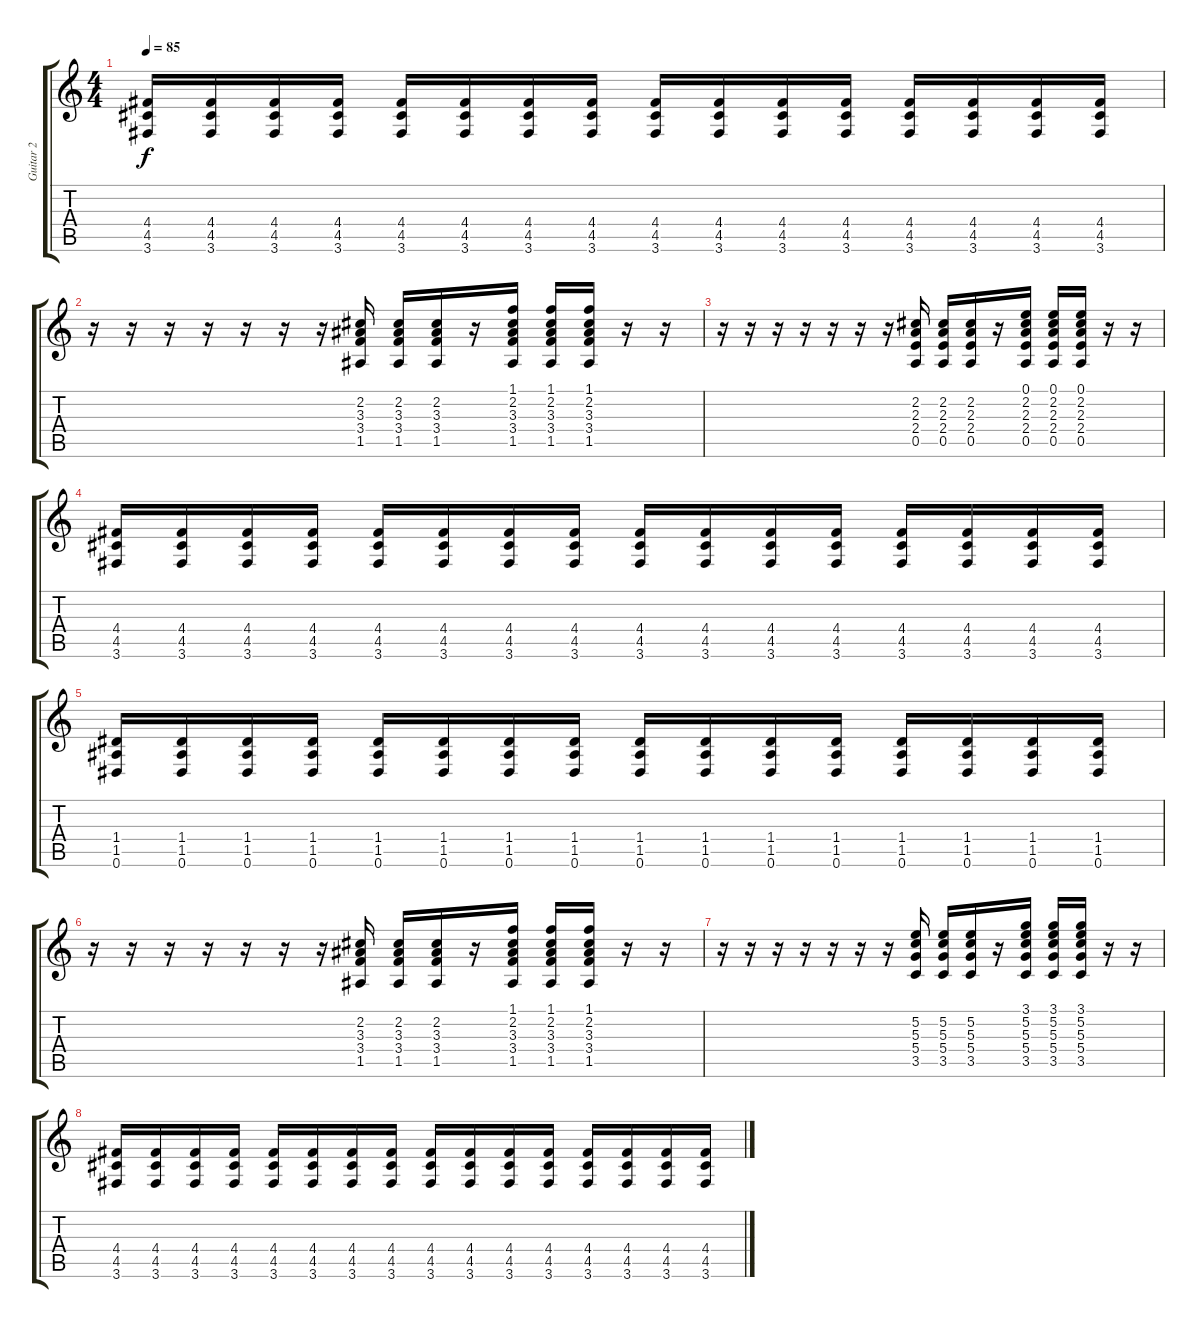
\track ("Guitar 2" "Guitar 2") {instrument overdrivenguitar}
\staff {score tabs}
\tuning (E4 B3 G3 D3 A2 Eb2) {hide}
\ts (4 4)
\tempo 85
\clef g2
\ks c
(4.4 4.5 3.6).16{dy f} (4.4 4.5 3.6).16 (4.4 4.5 3.6).16 (4.4 4.5 3.6).16 (4.4 4.5 3.6).16 (4.4 4.5 3.6).16 (4.4 4.5 3.6).16 (4.4 4.5 3.6).16 (4.4 4.5 3.6).16 (4.4 4.5 3.6).16 (4.4 4.5 3.6).16 (4.4 4.5 3.6).16 (4.4 4.5 3.6).16 (4.4 4.5 3.6).16 (4.4 4.5 3.6).16 (4.4 4.5 3.6).16 |
r.16{instrument distortionguitar} r.16 r.16 r.16 r.16 r.16 r.16 (2.2 3.3 3.4 1.5).16 (2.2 3.3 3.4 1.5).16 (2.2 3.3 3.4 1.5).16 r.16 (1.1 2.2 3.3 3.4 1.5).16 (1.1 2.2 3.3 3.4 1.5).16 (1.1 2.2 3.3 3.4 1.5).16 r.16 r.16 |
r.16 r.16 r.16 r.16 r.16 r.16 r.16 (2.2 2.3 2.4 0.5).16 (2.2 2.3 2.4 0.5).16 (2.2 2.3 2.4 0.5).16 r.16 (0.1 2.2 2.3 2.4 0.5).16 (0.1 2.2 2.3 2.4 0.5).16 (0.1 2.2 2.3 2.4 0.5).16 r.16 r.16 |
(4.4 4.5 3.6).16 (4.4 4.5 3.6).16 (4.4 4.5 3.6).16 (4.4 4.5 3.6).16 (4.4 4.5 3.6).16 (4.4 4.5 3.6).16 (4.4 4.5 3.6).16 (4.4 4.5 3.6).16 (4.4 4.5 3.6).16 (4.4 4.5 3.6).16 (4.4 4.5 3.6).16 (4.4 4.5 3.6).16 (4.4 4.5 3.6).16 (4.4 4.5 3.6).16 (4.4 4.5 3.6).16 (4.4 4.5 3.6).16 |
(1.4 1.5 0.6).16 (1.4 1.5 0.6).16 (1.4 1.5 0.6).16 (1.4 1.5 0.6).16 (1.4 1.5 0.6).16 (1.4 1.5 0.6).16 (1.4 1.5 0.6).16 (1.4 1.5 0.6).16 (1.4 1.5 0.6).16 (1.4 1.5 0.6).16 (1.4 1.5 0.6).16 (1.4 1.5 0.6).16 (1.4 1.5 0.6).16 (1.4 1.5 0.6).16 (1.4 1.5 0.6).16 (1.4 1.5 0.6).16 |
r.16{instrument distortionguitar} r.16 r.16 r.16 r.16 r.16 r.16 (2.2 3.3 3.4 1.5).16 (2.2 3.3 3.4 1.5).16 (2.2 3.3 3.4 1.5).16 r.16 (1.1 2.2 3.3 3.4 1.5).16 (1.1 2.2 3.3 3.4 1.5).16 (1.1 2.2 3.3 3.4 1.5).16 r.16 r.16 |
r.16 r.16 r.16 r.16 r.16 r.16 r.16 (5.2 5.3 5.4 3.5).16 (5.2 5.3 5.4 3.5).16 (5.2 5.3 5.4 3.5).16 r.16 (3.1 5.2 5.3 5.4 3.5).16 (3.1 5.2 5.3 5.4 3.5).16 (3.1 5.2 5.3 5.4 3.5).16 r.16 r.16 |
(4.4 4.5 3.6).16 (4.4 4.5 3.6).16 (4.4 4.5 3.6).16 (4.4 4.5 3.6).16 (4.4 4.5 3.6).16 (4.4 4.5 3.6).16 (4.4 4.5 3.6).16 (4.4 4.5 3.6).16 (4.4 4.5 3.6).16 (4.4 4.5 3.6).16 (4.4 4.5 3.6).16 (4.4 4.5 3.6).16 (4.4 4.5 3.6).16 (4.4 4.5 3.6).16 (4.4 4.5 3.6).16 (4.4 4.5 3.6).16
